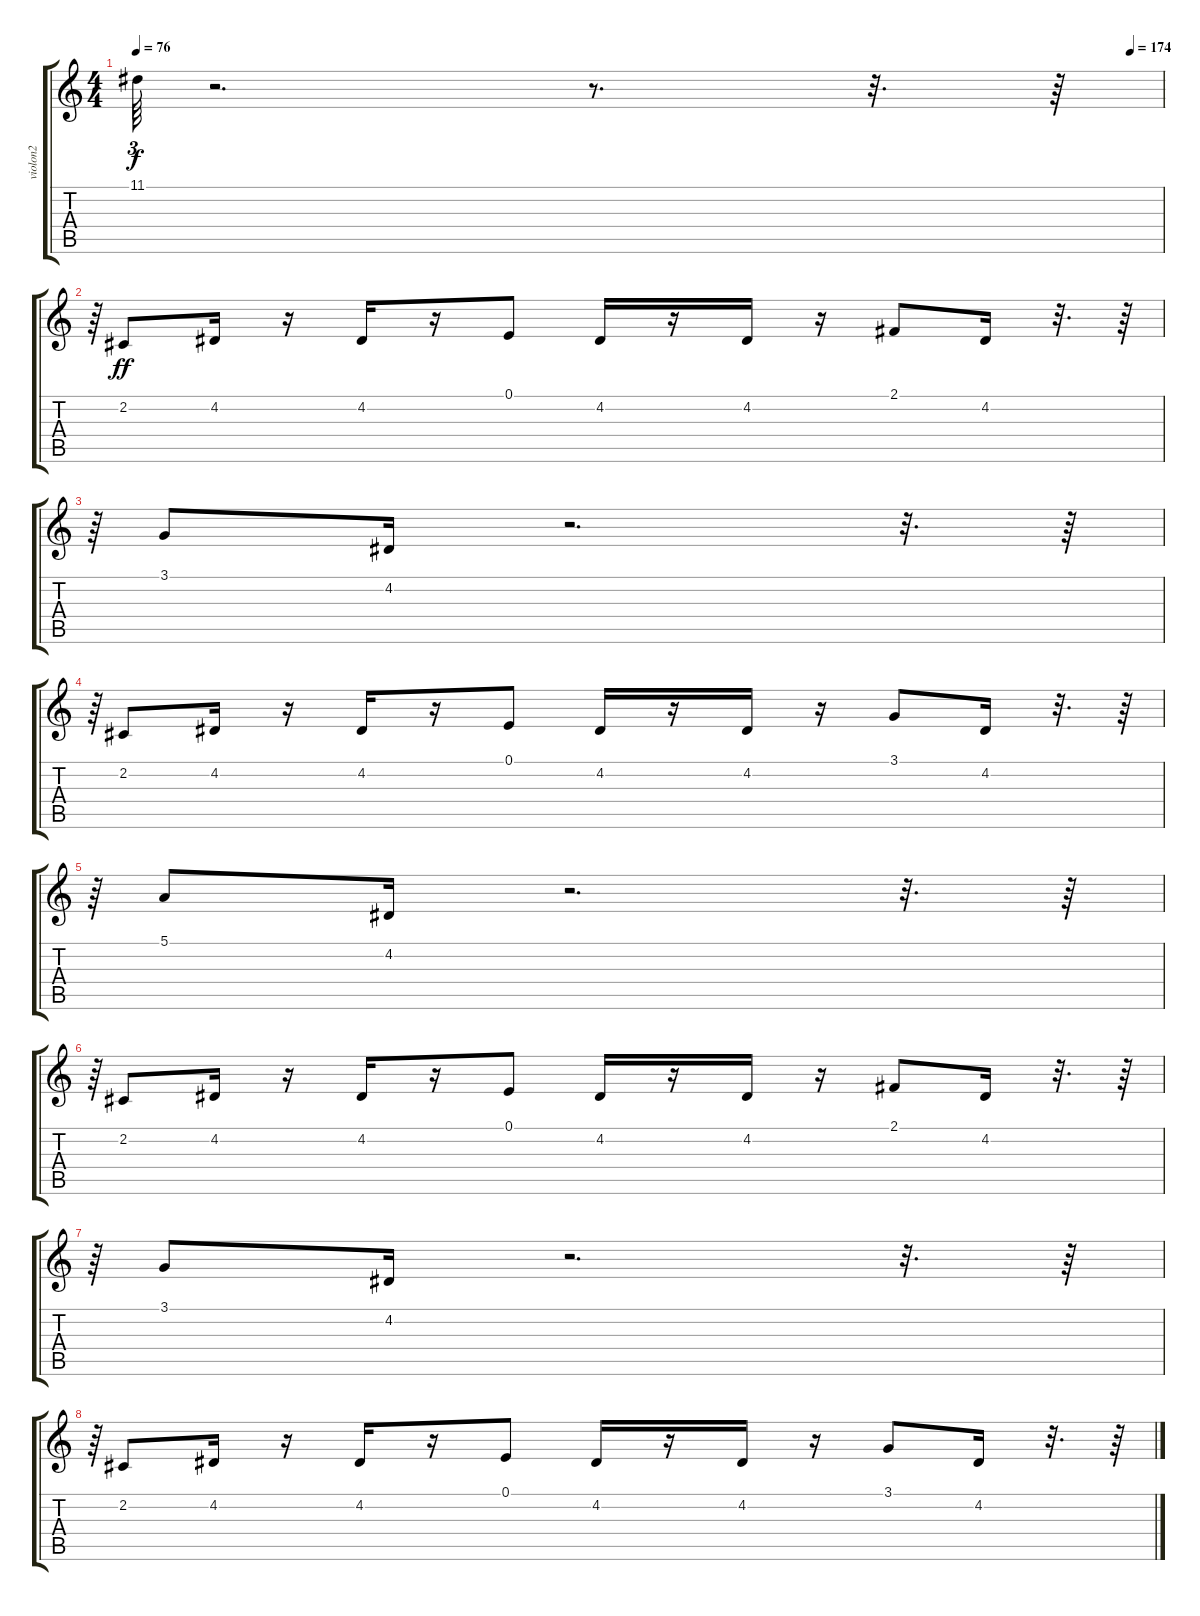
\track ("violon2" "violon2") {instrument stringensemble1}
\staff {score tabs}
\tuning (E4 B3 G3 D3 A2 E2) {hide}
\ts (4 4)
\tempo 76
\tempo (174 0.96875)
\clef g2
\ks c
11.1{t}.64{tu (3 2) dy f} r.2{d} r.8{d} r.32{d} r.64 |
r.64{tu (3 2)} 2.2.8{dy ff} 4.2.16 r.16 4.2.16 r.16 0.1.8 4.2.16 r.16 4.2.16 r.16 2.1.8 4.2.16 r.32{d} r.64 |
r.64{tu (3 2)} 3.1.8 4.2.16 r.2{d} r.32{d} r.64 |
r.64{tu (3 2)} 2.2.8 4.2.16 r.16 4.2.16 r.16 0.1.8 4.2.16 r.16 4.2.16 r.16 3.1.8 4.2.16 r.32{d} r.64 |
r.64{tu (3 2)} 5.1.8 4.2.16 r.2{d} r.32{d} r.64 |
r.64{tu (3 2)} 2.2.8 4.2.16 r.16 4.2.16 r.16 0.1.8 4.2.16 r.16 4.2.16 r.16 2.1.8 4.2.16 r.32{d} r.64 |
r.64{tu (3 2)} 3.1.8 4.2.16 r.2{d} r.32{d} r.64 |
r.64{tu (3 2)} 2.2.8 4.2.16 r.16 4.2.16 r.16 0.1.8 4.2.16 r.16 4.2.16 r.16 3.1.8 4.2.16 r.32{d} r.64
